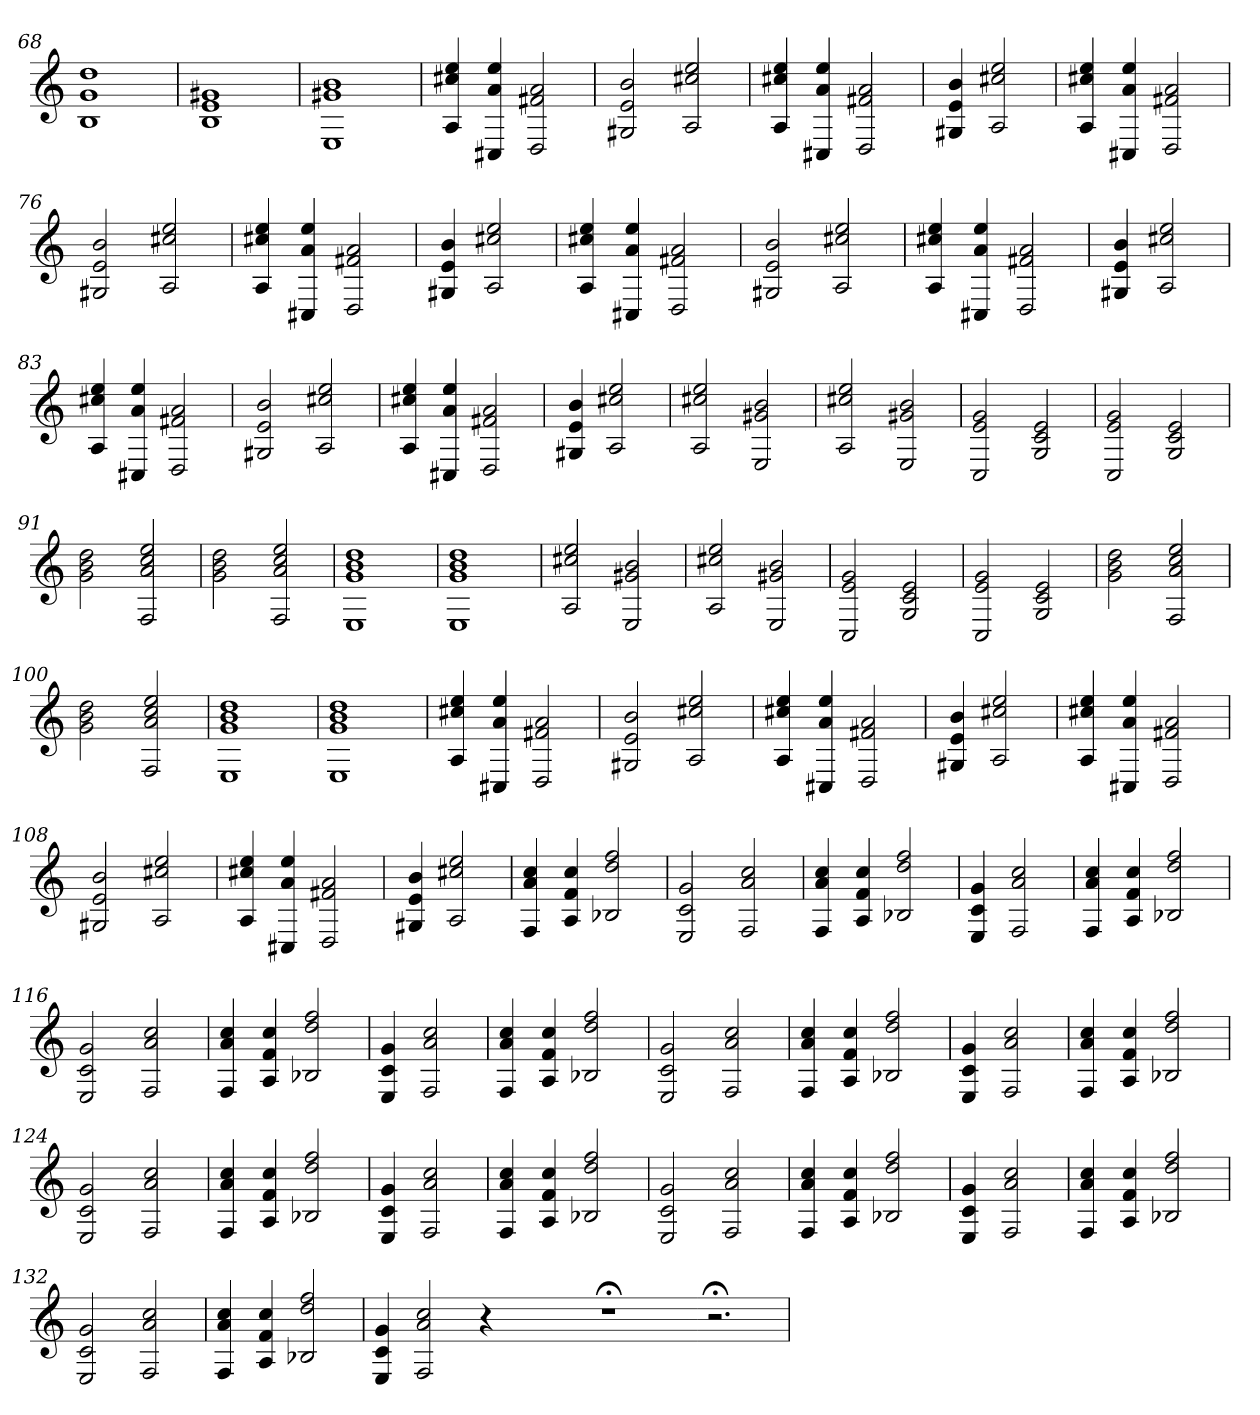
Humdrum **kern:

**kern
*part1
*staff1
=68
1B 1g 1dd
=69
1B 1e 1g#X
=70
1E 1g#X 1b
=71
4A 4cc#X 4ee
4C#X 4a 4ee
2D 2f#X 2a
=72
2G#X 2e 2b
2A 2cc#X 2ee
=73
4A 4cc#X 4ee
4C#X 4a 4ee
2D 2f#X 2a
=74
4G#X 4e 4b
2A 2cc#X 2ee
=75
4A 4cc#X 4ee
4C#X 4a 4ee
2D 2f#X 2a
=76
2G#X 2e 2b
2A 2cc#X 2ee
=77
4A 4cc#X 4ee
4C#X 4a 4ee
2D 2f#X 2a
=78
4G#X 4e 4b
2A 2cc#X 2ee
=79
4A 4cc#X 4ee
4C#X 4a 4ee
2D 2f#X 2a
=80
2G#X 2e 2b
2A 2cc#X 2ee
=81
4A 4cc#X 4ee
4C#X 4a 4ee
2D 2f#X 2a
=82
4G#X 4e 4b
2A 2cc#X 2ee
=83
4A 4cc#X 4ee
4C#X 4a 4ee
2D 2f#X 2a
=84
2G#X 2e 2b
2A 2cc#X 2ee
=85
4A 4cc#X 4ee
4C#X 4a 4ee
2D 2f#X 2a
=86
4G#X 4e 4b
2A 2cc#X 2ee
=87
2A 2cc#X 2ee
2E 2g#X 2b
=88
2A 2cc#X 2ee
2E 2g#X 2b
=89
2C 2e 2g
2G 2c 2e
=90
2C 2e 2g
2G 2c 2e
=91
2g 2b 2dd
2F 2a 2cc 2ee
=92
2g 2b 2dd
2F 2a 2cc 2ee
=93
1E 1g 1b 1dd
=94
1E 1g 1b 1dd
=95
2A 2cc#X 2ee
2E 2g#X 2b
=96
2A 2cc#X 2ee
2E 2g#X 2b
=97
2C 2e 2g
2G 2c 2e
=98
2C 2e 2g
2G 2c 2e
=99
2g 2b 2dd
2F 2a 2cc 2ee
=100
2g 2b 2dd
2F 2a 2cc 2ee
=101
1E 1g 1b 1dd
=102
1E 1g 1b 1dd
=103
4A 4cc#X 4ee
4C#X 4a 4ee
2D 2f#X 2a
=104
2G#X 2e 2b
2A 2cc#X 2ee
=105
4A 4cc#X 4ee
4C#X 4a 4ee
2D 2f#X 2a
=106
4G#X 4e 4b
2A 2cc#X 2ee
=107
4A 4cc#X 4ee
4C#X 4a 4ee
2D 2f#X 2a
=108
2G#X 2e 2b
2A 2cc#X 2ee
=109
4A 4cc#X 4ee
4C#X 4a 4ee
2D 2f#X 2a
=110
4G#X 4e 4b
2A 2cc#X 2ee
=111
4F 4a 4cc
4A 4f 4cc
2B-X 2dd 2ff
=112
2E 2c 2g
2F 2a 2cc
=113
4F 4a 4cc
4A 4f 4cc
2B-X 2dd 2ff
=114
4E 4c 4g
2F 2a 2cc
=115
4F 4a 4cc
4A 4f 4cc
2B-X 2dd 2ff
=116
2E 2c 2g
2F 2a 2cc
=117
4F 4a 4cc
4A 4f 4cc
2B-X 2dd 2ff
=118
4E 4c 4g
2F 2a 2cc
=119
4F 4a 4cc
4A 4f 4cc
2B-X 2dd 2ff
=120
2E 2c 2g
2F 2a 2cc
=121
4F 4a 4cc
4A 4f 4cc
2B-X 2dd 2ff
=122
4E 4c 4g
2F 2a 2cc
=123
4F 4a 4cc
4A 4f 4cc
2B-X 2dd 2ff
=124
2E 2c 2g
2F 2a 2cc
=125
4F 4a 4cc
4A 4f 4cc
2B-X 2dd 2ff
=126
4E 4c 4g
2F 2a 2cc
=127
4F 4a 4cc
4A 4f 4cc
2B-X 2dd 2ff
=128
2E 2c 2g
2F 2a 2cc
=129
4F 4a 4cc
4A 4f 4cc
2B-X 2dd 2ff
=130
4E 4c 4g
2F 2a 2cc
=131
4F 4a 4cc
4A 4f 4cc
2B-X 2dd 2ff
=132
2E 2c 2g
2F 2a 2cc
=133
4F 4a 4cc
4A 4f 4cc
2B-X 2dd 2ff
=134
4E 4c 4g
2F 2a 2cc
4r
2.ryy
1r;<
=135-
2.r;<
=
*-
